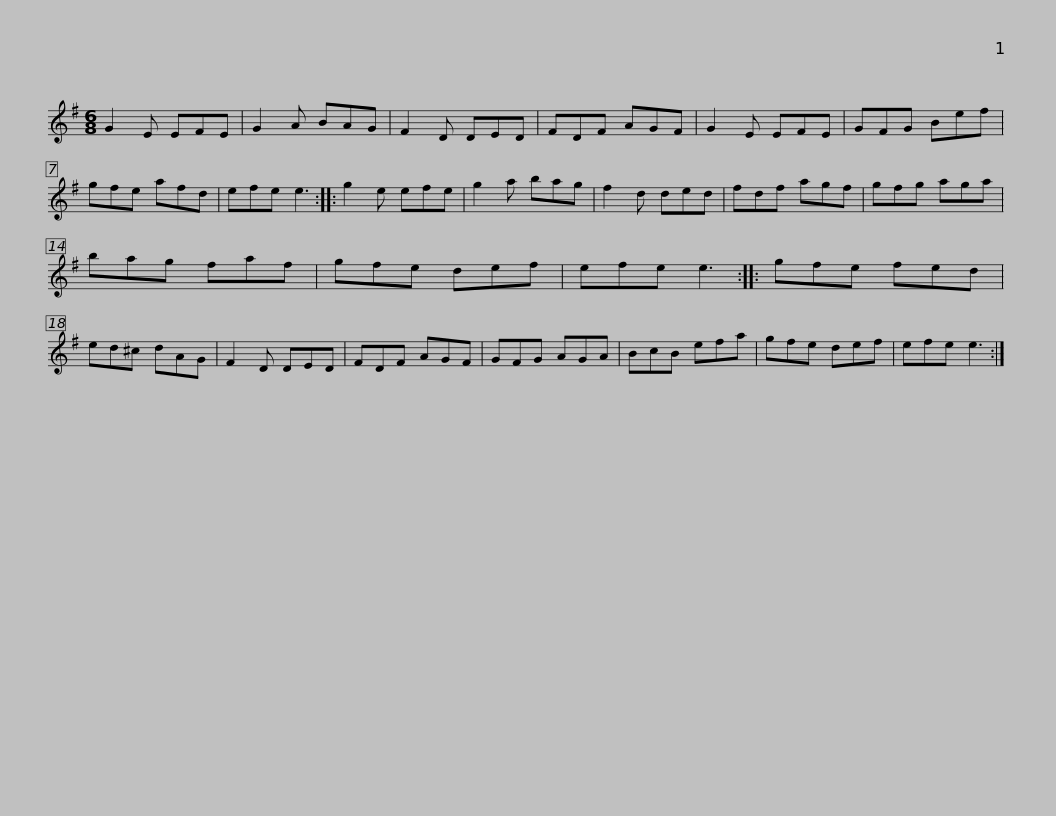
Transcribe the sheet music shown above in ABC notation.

X:1
L:1/8
M:6/8
I:linebreak $
K:Emin
V:1 treble
V:1
 G2 E EFE | G2 A BAG | F2 D DED | FDF AGF | G2 E EFE | %5
 GFG Bef | gfe afd | efe e3 ::$ g2 e efe | g2 a bag | %10
 f2 d ded | fdf agf | gfg aga | bag faf | gfe def |$ %15
 efe e3 :: gfe fed | ed^c dAG | F2 D DED | FDF AGF | %20
 GFG AGA | BcB efa |$ gfe def | efe e3 :| %24
